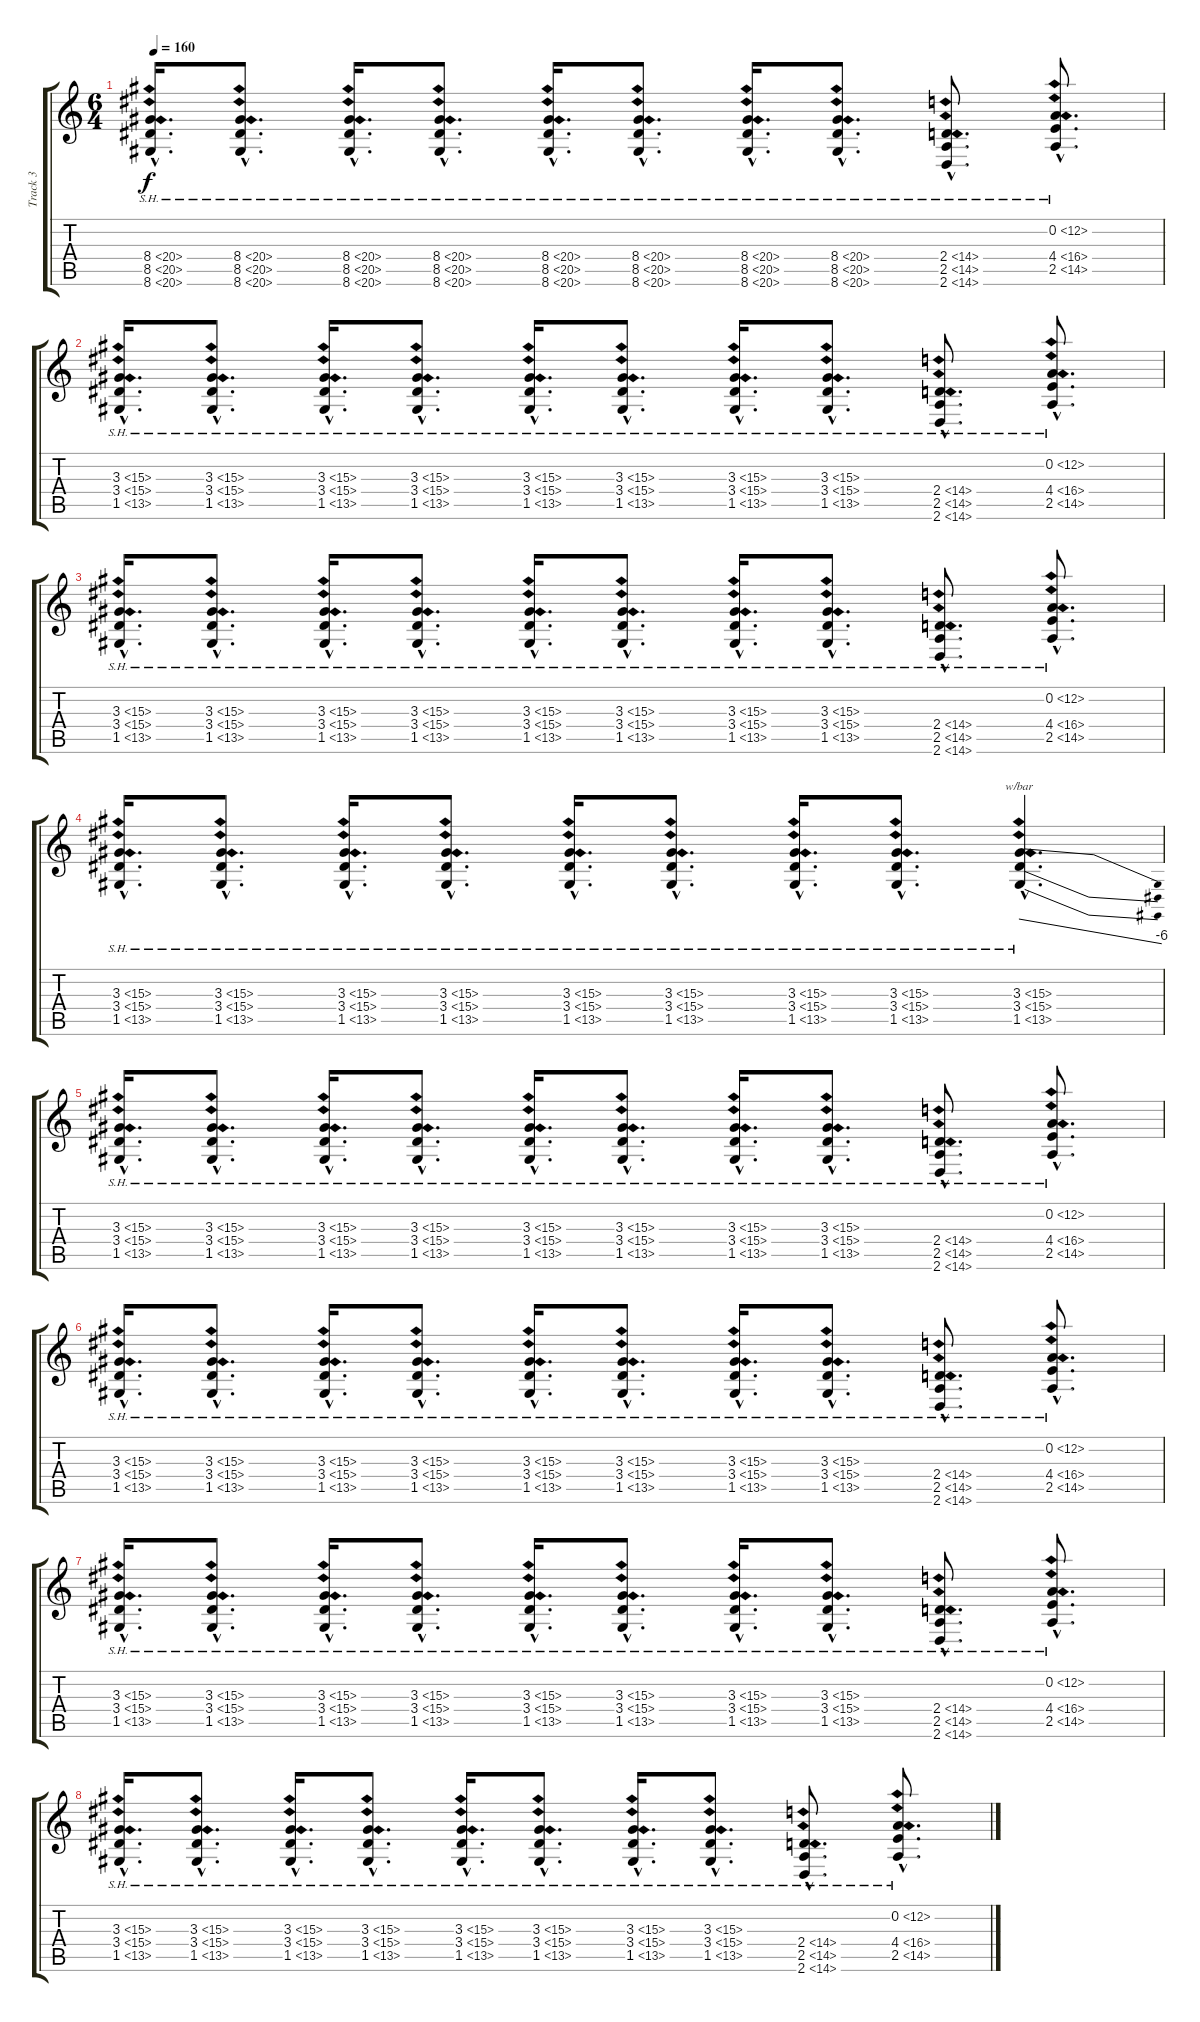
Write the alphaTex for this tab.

\track ("Track 3" "Track 3") {instrument overdrivenguitar}
\staff {score tabs}
\tuning (D4 A3 F3 C3 G2 C2) {hide}
\ts (6 4)
\tempo 160
\clef g2
\ks c
(8.4{sh 12 hac} 8.5{sh 12 hac} 8.6{sh 12 hac}).16{d dy f} (8.4{sh 12 hac} 8.5{sh 12 hac} 8.6{sh 12 hac}).8{d} (8.4{sh 12 hac} 8.5{sh 12 hac} 8.6{sh 12 hac}).16{d} (8.4{sh 12 hac} 8.5{sh 12 hac} 8.6{sh 12 hac}).8{d} (8.4{sh 12 hac} 8.5{sh 12 hac} 8.6{sh 12 hac}).16{d} (8.4{sh 12 hac} 8.5{sh 12 hac} 8.6{sh 12 hac}).8{d} (8.4{sh 12 hac} 8.5{sh 12 hac} 8.6{sh 12 hac}).16{d} (8.4{sh 12 hac} 8.5{sh 12 hac} 8.6{sh 12 hac}).8{d} (2.4{sh 12 hac} 2.5{sh 12 hac} 2.6{sh 12 hac}).8{d} (0.2{sh 12 hac} 4.4{sh 12 hac} 2.5{sh 12 hac}).8{d} |
(3.3{sh 12 hac} 3.4{sh 12 hac} 1.5{sh 12 hac}).16{d} (3.3{sh 12 hac} 3.4{sh 12 hac} 1.5{sh 12 hac}).8{d} (3.3{sh 12 hac} 3.4{sh 12 hac} 1.5{sh 12 hac}).16{d} (3.3{sh 12 hac} 3.4{sh 12 hac} 1.5{sh 12 hac}).8{d} (3.3{sh 12 hac} 3.4{sh 12 hac} 1.5{sh 12 hac}).16{d} (3.3{sh 12 hac} 3.4{sh 12 hac} 1.5{sh 12 hac}).8{d} (3.3{sh 12 hac} 3.4{sh 12 hac} 1.5{sh 12 hac}).16{d} (3.3{sh 12 hac} 3.4{sh 12 hac} 1.5{sh 12 hac}).8{d} (2.4{sh 12 hac} 2.5{sh 12 hac} 2.6{sh 12 hac}).8{d} (0.2{sh 12 hac} 4.4{sh 12 hac} 2.5{sh 12 hac}).8{d} |
(3.3{sh 12 hac} 3.4{sh 12 hac} 1.5{sh 12 hac}).16{d} (3.3{sh 12 hac} 3.4{sh 12 hac} 1.5{sh 12 hac}).8{d} (3.3{sh 12 hac} 3.4{sh 12 hac} 1.5{sh 12 hac}).16{d} (3.3{sh 12 hac} 3.4{sh 12 hac} 1.5{sh 12 hac}).8{d} (3.3{sh 12 hac} 3.4{sh 12 hac} 1.5{sh 12 hac}).16{d} (3.3{sh 12 hac} 3.4{sh 12 hac} 1.5{sh 12 hac}).8{d} (3.3{sh 12 hac} 3.4{sh 12 hac} 1.5{sh 12 hac}).16{d} (3.3{sh 12 hac} 3.4{sh 12 hac} 1.5{sh 12 hac}).8{d} (2.4{sh 12 hac} 2.5{sh 12 hac} 2.6{sh 12 hac}).8{d} (0.2{sh 12 hac} 4.4{sh 12 hac} 2.5{sh 12 hac}).8{d} |
(3.3{sh 12 hac} 3.4{sh 12 hac} 1.5{sh 12 hac}).16{d} (3.3{sh 12 hac} 3.4{sh 12 hac} 1.5{sh 12 hac}).8{d} (3.3{sh 12 hac} 3.4{sh 12 hac} 1.5{sh 12 hac}).16{d} (3.3{sh 12 hac} 3.4{sh 12 hac} 1.5{sh 12 hac}).8{d} (3.3{sh 12 hac} 3.4{sh 12 hac} 1.5{sh 12 hac}).16{d} (3.3{sh 12 hac} 3.4{sh 12 hac} 1.5{sh 12 hac}).8{d} (3.3{sh 12 hac} 3.4{sh 12 hac} 1.5{sh 12 hac}).16{d} (3.3{sh 12 hac} 3.4{sh 12 hac} 1.5{sh 12 hac}).8{d} (3.3{sh 12 hac} 3.4{sh 12 hac} 1.5{sh 12 hac}).4{d tbe (dive default 0 0 60 -24)} |
(3.3{sh 12 hac} 3.4{sh 12 hac} 1.5{sh 12 hac}).16{d} (3.3{sh 12 hac} 3.4{sh 12 hac} 1.5{sh 12 hac}).8{d} (3.3{sh 12 hac} 3.4{sh 12 hac} 1.5{sh 12 hac}).16{d} (3.3{sh 12 hac} 3.4{sh 12 hac} 1.5{sh 12 hac}).8{d} (3.3{sh 12 hac} 3.4{sh 12 hac} 1.5{sh 12 hac}).16{d} (3.3{sh 12 hac} 3.4{sh 12 hac} 1.5{sh 12 hac}).8{d} (3.3{sh 12 hac} 3.4{sh 12 hac} 1.5{sh 12 hac}).16{d} (3.3{sh 12 hac} 3.4{sh 12 hac} 1.5{sh 12 hac}).8{d} (2.4{sh 12 hac} 2.5{sh 12 hac} 2.6{sh 12 hac}).8{d} (0.2{sh 12 hac} 4.4{sh 12 hac} 2.5{sh 12 hac}).8{d} |
(3.3{sh 12 hac} 3.4{sh 12 hac} 1.5{sh 12 hac}).16{d} (3.3{sh 12 hac} 3.4{sh 12 hac} 1.5{sh 12 hac}).8{d} (3.3{sh 12 hac} 3.4{sh 12 hac} 1.5{sh 12 hac}).16{d} (3.3{sh 12 hac} 3.4{sh 12 hac} 1.5{sh 12 hac}).8{d} (3.3{sh 12 hac} 3.4{sh 12 hac} 1.5{sh 12 hac}).16{d} (3.3{sh 12 hac} 3.4{sh 12 hac} 1.5{sh 12 hac}).8{d} (3.3{sh 12 hac} 3.4{sh 12 hac} 1.5{sh 12 hac}).16{d} (3.3{sh 12 hac} 3.4{sh 12 hac} 1.5{sh 12 hac}).8{d} (2.4{sh 12 hac} 2.5{sh 12 hac} 2.6{sh 12 hac}).8{d} (0.2{sh 12 hac} 4.4{sh 12 hac} 2.5{sh 12 hac}).8{d} |
(3.3{sh 12 hac} 3.4{sh 12 hac} 1.5{sh 12 hac}).16{d} (3.3{sh 12 hac} 3.4{sh 12 hac} 1.5{sh 12 hac}).8{d} (3.3{sh 12 hac} 3.4{sh 12 hac} 1.5{sh 12 hac}).16{d} (3.3{sh 12 hac} 3.4{sh 12 hac} 1.5{sh 12 hac}).8{d} (3.3{sh 12 hac} 3.4{sh 12 hac} 1.5{sh 12 hac}).16{d} (3.3{sh 12 hac} 3.4{sh 12 hac} 1.5{sh 12 hac}).8{d} (3.3{sh 12 hac} 3.4{sh 12 hac} 1.5{sh 12 hac}).16{d} (3.3{sh 12 hac} 3.4{sh 12 hac} 1.5{sh 12 hac}).8{d} (2.4{sh 12 hac} 2.5{sh 12 hac} 2.6{sh 12 hac}).8{d} (0.2{sh 12 hac} 4.4{sh 12 hac} 2.5{sh 12 hac}).8{d} |
(3.3{sh 12 hac} 3.4{sh 12 hac} 1.5{sh 12 hac}).16{d} (3.3{sh 12 hac} 3.4{sh 12 hac} 1.5{sh 12 hac}).8{d} (3.3{sh 12 hac} 3.4{sh 12 hac} 1.5{sh 12 hac}).16{d} (3.3{sh 12 hac} 3.4{sh 12 hac} 1.5{sh 12 hac}).8{d} (3.3{sh 12 hac} 3.4{sh 12 hac} 1.5{sh 12 hac}).16{d} (3.3{sh 12 hac} 3.4{sh 12 hac} 1.5{sh 12 hac}).8{d} (3.3{sh 12 hac} 3.4{sh 12 hac} 1.5{sh 12 hac}).16{d} (3.3{sh 12 hac} 3.4{sh 12 hac} 1.5{sh 12 hac}).8{d} (2.4{sh 12 hac} 2.5{sh 12 hac} 2.6{sh 12 hac}).8{d} (0.2{sh 12 hac} 4.4{sh 12 hac} 2.5{sh 12 hac}).8{d}
